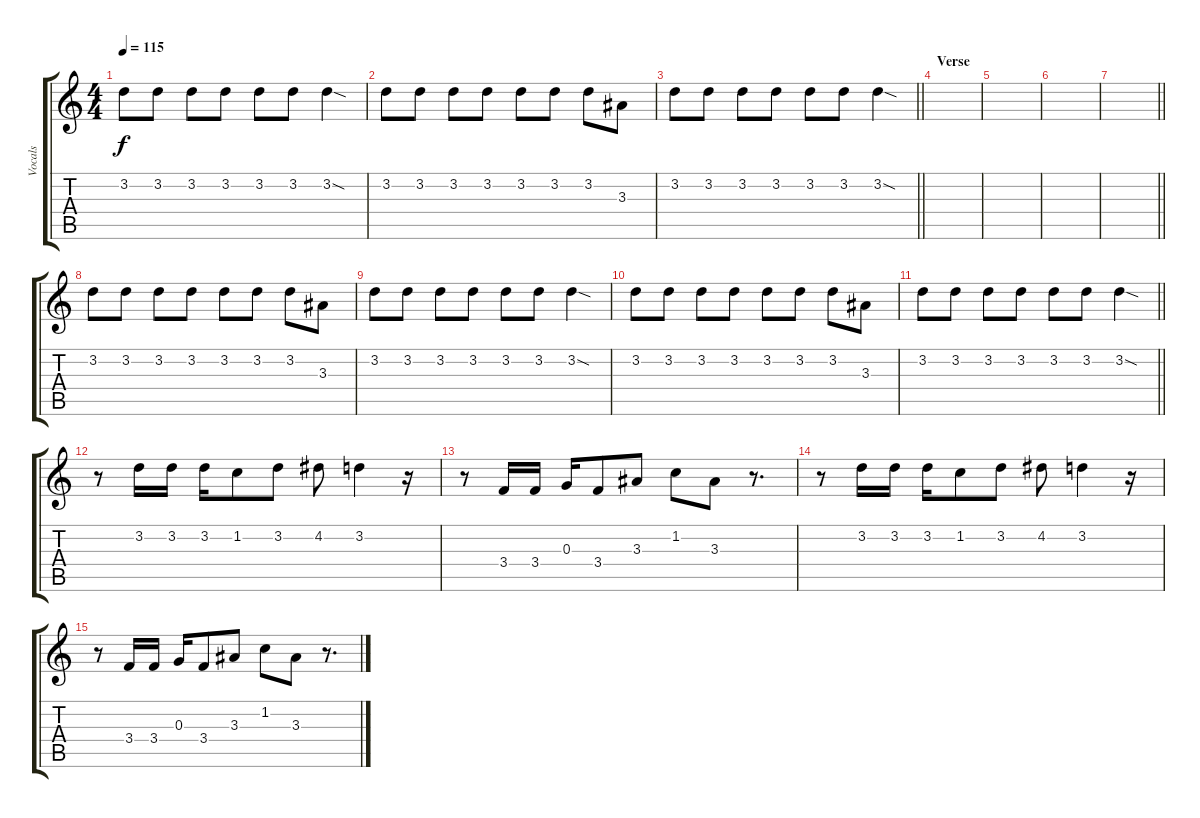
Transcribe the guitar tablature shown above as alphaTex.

\track ("Vocals" "Vocals") {instrument electricguitarjazz}
\staff {score tabs}
\tuning (E4 B3 G3 D3 A2 E2) {hide}
\ts (4 4)
\tempo 115
\clef g2
\ks c
3.2.8{dy f} 3.2.8 3.2.8 3.2.8 3.2.8 3.2.8 3.2{sod}.4 |
3.2.8 3.2.8 3.2.8 3.2.8 3.2.8 3.2.8 3.2.8 3.3.8 |
\barLineRight lightlight
3.2.8 3.2.8 3.2.8 3.2.8 3.2.8 3.2.8 3.2{sod}.4 |
\section ("" "Verse")
|
|
|
\barLineRight lightlight
|
3.2.8 3.2.8 3.2.8 3.2.8 3.2.8 3.2.8 3.2.8 3.3.8 |
3.2.8 3.2.8 3.2.8 3.2.8 3.2.8 3.2.8 3.2{sod}.4 |
3.2.8 3.2.8 3.2.8 3.2.8 3.2.8 3.2.8 3.2.8 3.3.8 |
\barLineRight lightlight
3.2.8 3.2.8 3.2.8 3.2.8 3.2.8 3.2.8 3.2{sod}.4 |
r.8 3.2.16 3.2.16 3.2.16 1.2.8 3.2.8 4.2.8 3.2.4 r.16 |
r.8 3.4.16 3.4.16 0.3.16 3.4.8 3.3.8 1.2.8 3.3.8 r.8{d} |
r.8 3.2.16 3.2.16 3.2.16 1.2.8 3.2.8 4.2.8 3.2.4 r.16 |
r.8 3.4.16 3.4.16 0.3.16 3.4.8 3.3.8 1.2.8 3.3.8 r.8{d}
